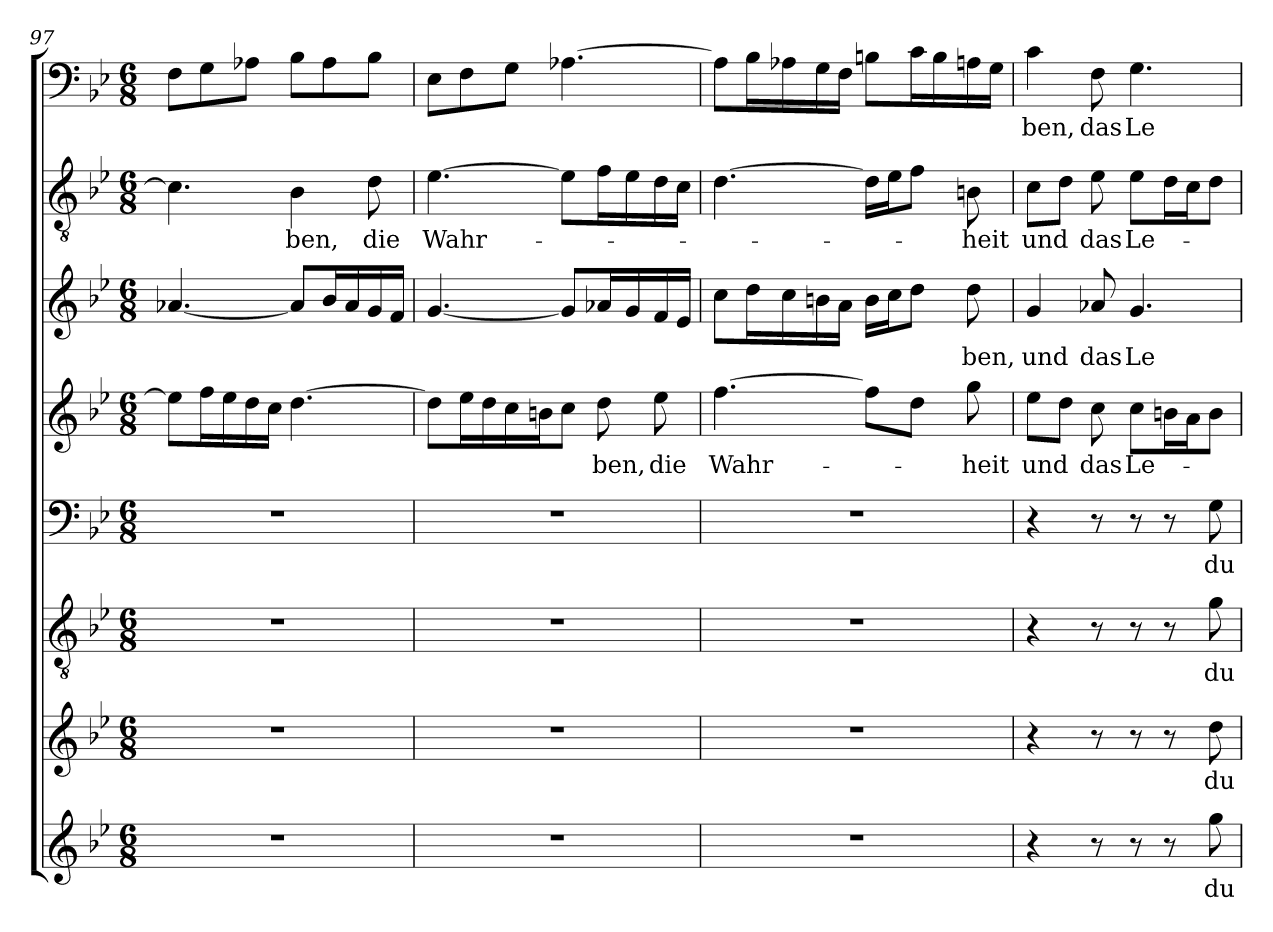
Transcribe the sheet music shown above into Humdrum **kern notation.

**kern	**text	**kern	**text	**kern	**text	**kern	**text	**kern	**text	**kern	**text	**kern	**text	**kern	**text
*part8	*part8	*part7	*part7	*part6	*part6	*part5	*part5	*part4	*part4	*part3	*part3	*part2	*part2	*part1	*part1
*staff8	*staff8	*staff7	*staff7	*staff6	*staff6	*staff5	*staff5	*staff4	*staff4	*staff3	*staff3	*staff2	*staff2	*staff1	*staff1
*clefG2	*	*clefG2	*	*clefGv2	*	*clefF4	*	*clefG2	*	*clefG2	*	*clefGv2	*	*clefF4	*
*k[b-e-]	*	*k[b-e-]	*	*k[b-e-]	*	*k[b-e-]	*	*k[b-e-]	*	*k[b-e-]	*	*k[b-e-]	*	*k[b-e-]	*
*g:	*	*g:	*	*g:	*	*g:	*	*g:	*	*g:	*	*g:	*	*g:	*
*M6/8	*	*M6/8	*	*M6/8	*	*M6/8	*	*M6/8	*	*M6/8	*	*M6/8	*	*M6/8	*
=97	=97	=97	=97	=97	=97	=97	=97	=97	=97	=97	=97	=97	=97	=97	=97
2.r	.	2.r	.	2.r	.	2.r	.	8ee-\L]	.	[4.a-X/	.	4.c\]	.	8F\L	.
.	.	.	.	.	.	.	.	16ff\L	.	.	.	.	.	8G\	.
.	.	.	.	.	.	.	.	16ee-\	.	.	.	.	.	.	.
.	.	.	.	.	.	.	.	16dd\	.	.	.	.	.	8A-X\J	.
.	.	.	.	.	.	.	.	16cc\JJ	.	.	.	.	.	.	.
.	.	.	.	.	.	.	.	[4.dd\	.	8a-/L]	.	4B-\	-ben,	8B-\L	.
.	.	.	.	.	.	.	.	.	.	16b-/L	.	.	.	8A-\	.
.	.	.	.	.	.	.	.	.	.	16a-/	.	.	.	.	.
.	.	.	.	.	.	.	.	.	.	16g/	.	8d\	die	8B-\J	.
.	.	.	.	.	.	.	.	.	.	16f/JJ	.	.	.	.	.
=98	=98	=98	=98	=98	=98	=98	=98	=98	=98	=98	=98	=98	=98	=98	=98
2.r	.	2.r	.	2.r	.	2.r	.	8dd\L]	.	[4.g/	.	[4.e-\	Wahr-	8E-\L	.
.	.	.	.	.	.	.	.	16ee-\L	.	.	.	.	.	8F\	.
.	.	.	.	.	.	.	.	16dd\	.	.	.	.	.	.	.
.	.	.	.	.	.	.	.	16cc\	.	.	.	.	.	8G\J	.
.	.	.	.	.	.	.	.	16bn\J	.	.	.	.	.	.	.
.	.	.	.	.	.	.	.	8cc\J	.	8g/L]	.	8e-\L]	.	[4.A-X\	.
.	.	.	.	.	.	.	.	8dd\	-ben,	16a-X/L	.	16f\L	.	.	.
.	.	.	.	.	.	.	.	.	.	16g/	.	16e-\	.	.	.
.	.	.	.	.	.	.	.	8ee-\	die	16f/	.	16d\	.	.	.
.	.	.	.	.	.	.	.	.	.	16e-/JJ	.	16c\JJ	.	.	.
=99	=99	=99	=99	=99	=99	=99	=99	=99	=99	=99	=99	=99	=99	=99	=99
2.r	.	2.r	.	2.r	.	2.r	.	[4.ff\	Wahr-	8cc\L	.	[4.d\	.	8A-\L]	.
.	.	.	.	.	.	.	.	.	.	16dd\L	.	.	.	16B-\L	.
.	.	.	.	.	.	.	.	.	.	16cc\	.	.	.	16A-X\	.
.	.	.	.	.	.	.	.	.	.	16bn\	.	.	.	16G\	.
.	.	.	.	.	.	.	.	.	.	16a\JJ	.	.	.	16F\JJ	.
.	.	.	.	.	.	.	.	8ff\L]	.	16b\LL	.	16d\LL]	.	8Bn\L	.
.	.	.	.	.	.	.	.	.	.	16cc\J	.	16e-\J	.	.	.
.	.	.	.	.	.	.	.	8dd\J	.	8dd\J	.	8f\J	.	16c\L	.
.	.	.	.	.	.	.	.	.	.	.	.	.	.	16B\	.
.	.	.	.	.	.	.	.	8gg\	-heit	8dd\	-ben,	8Bn\	-heit	16An\	.
.	.	.	.	.	.	.	.	.	.	.	.	.	.	16G\JJ	.
=100	=100	=100	=100	=100	=100	=100	=100	=100	=100	=100	=100	=100	=100	=100	=100
4r	.	4r	.	4r	.	4r	.	8ee-\L	und	4g/	und	8c\L	und	4c\	-ben,
.	.	.	.	.	.	.	.	8dd\J	.	.	.	8d\J	.	.	.
8r	.	8r	.	8r	.	8r	.	8cc\	das	8a-X/	das	8e-\	das	8F\	das
8r	.	8r	.	8r	.	8r	.	8cc\L	Le-	4.g/	Le-	8e-\L	Le-	4.G\	Le-
8r	.	8r	.	8r	.	8r	.	16bn\L	.	.	.	16d\L	.	.	.
.	.	.	.	.	.	.	.	16a\J	.	.	.	16c\J	.	.	.
8gg\	du	8dd\	du	8g\	du	8G\	du	8b\J	.	.	.	8d\J	.	.	.
=	=	=	=	=	=	=	=	=	=	=	=	=	=	=	=
*-	*-	*-	*-	*-	*-	*-	*-	*-	*-	*-	*-	*-	*-	*-	*-
